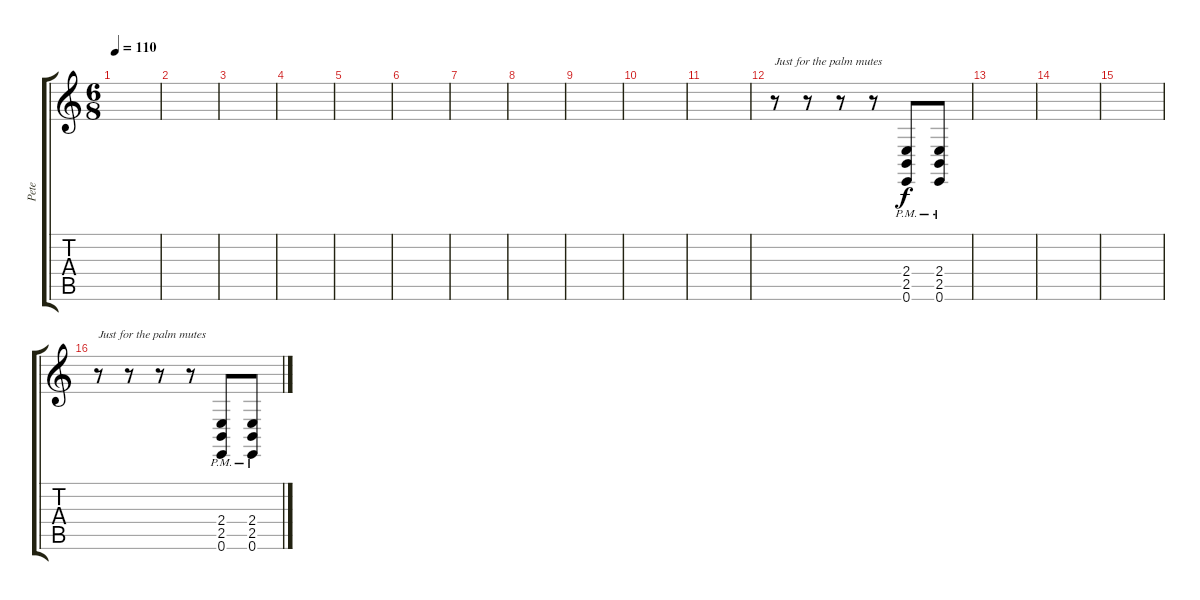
\track ("Pete" "Pete") {instrument violin}
\staff {score tabs}
\tuning (E4 B3 G3 D3 A2 E2) {hide}
\ts (6 8)
\tempo 110
\clef g2
\ks c
|
|
|
|
|
|
|
|
|
|
|
r.8{txt "Just for the palm mutes"} r.8 r.8 r.8 (2.4{pm} 2.5{pm} 0.6{pm}).8{dy f} (2.4{pm} 2.5{pm} 0.6{pm}).8 |
|
|
|
r.8{txt "Just for the palm mutes"} r.8 r.8 r.8 (2.4{pm} 2.5{pm} 0.6{pm}).8 (2.4{pm} 2.5{pm} 0.6{pm}).8
